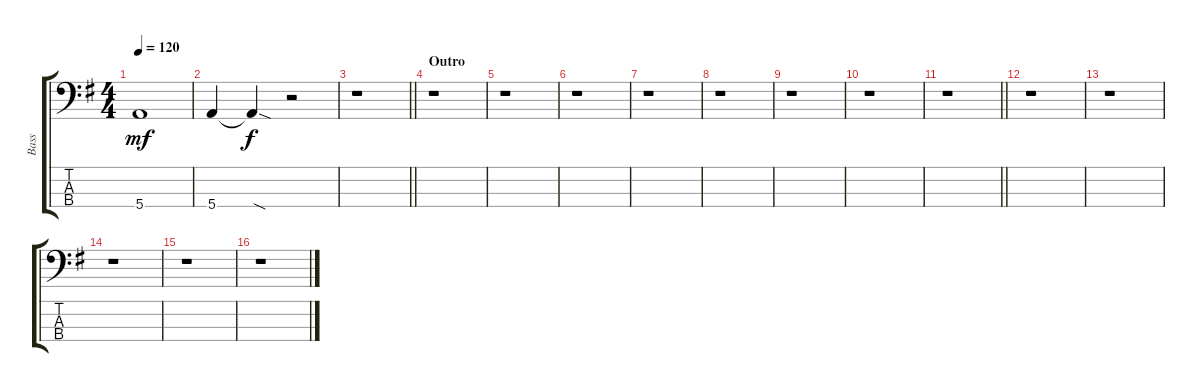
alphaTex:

\track ("Bass" "Bass") {instrument electricbassfinger}
\staff {score tabs}
\tuning (G2 D2 A1 E1) {hide}
\ts (4 4)
\tempo 120
\clef f4
\ks eminor
5.4.1{dy mf} |
5.4.4 5.4{sod t}.4{dy f} r.2 |
\barLineRight lightlight
r.1 |
\section ("" "Outro")
r.1 |
r.1 |
r.1 |
r.1 |
r.1 |
r.1 |
r.1 |
\barLineRight lightlight
r.1 |
\section ("" "")
r.1 |
r.1 |
r.1 |
r.1 |
r.1
